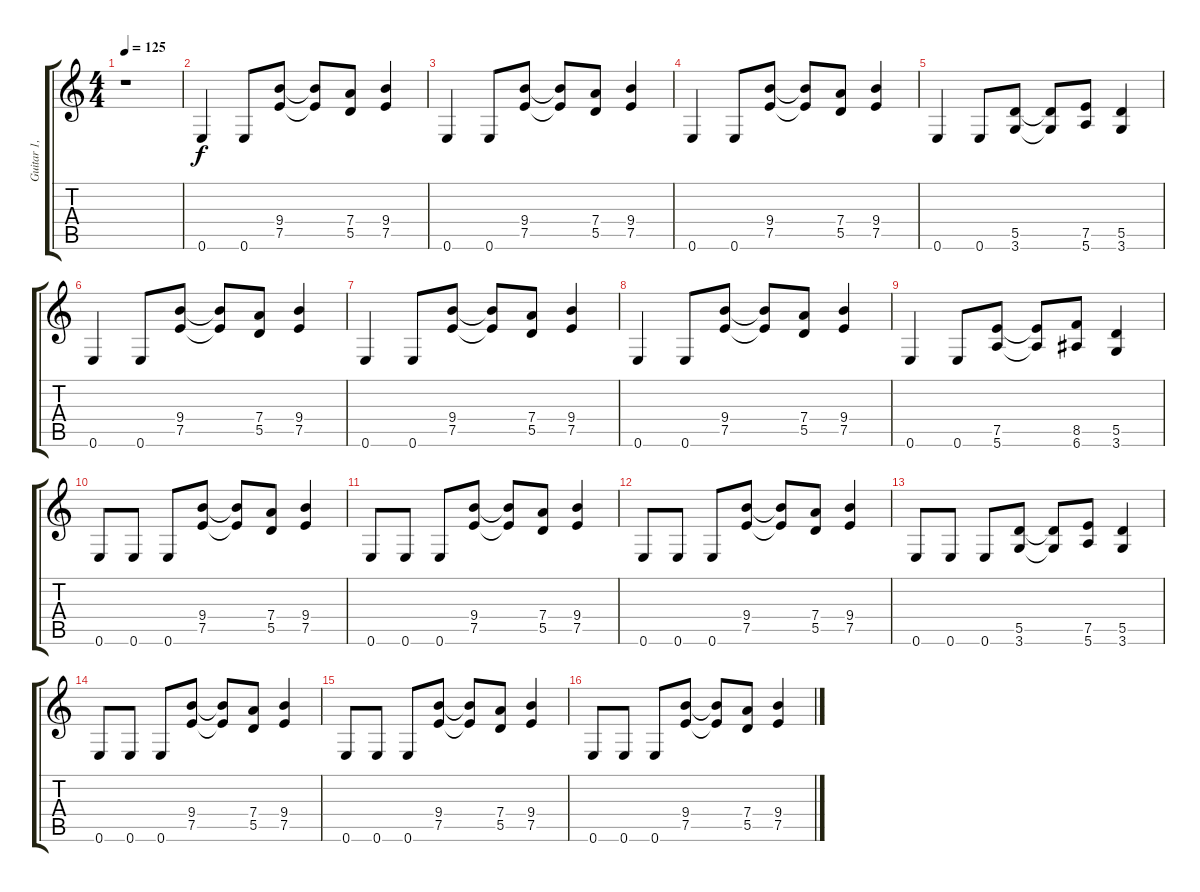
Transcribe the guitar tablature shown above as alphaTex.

\track ("Guitar 1, Dime" "Guitar 1, ") {instrument overdrivenguitar}
\staff {score tabs}
\tuning (E4 B3 G3 D3 A2 E2) {hide}
\ts (4 4)
\tempo 125
\tempo 250
\tempo 125
\clef g2
\ks c
r.1{dy f instrument overdrivenguitar} |
0.6.4 0.6.8 (9.4 7.5).8 (9.4{t} 7.5{t}).8 (7.4 5.5).8 (9.4 7.5).4 |
0.6.4 0.6.8 (9.4 7.5).8 (9.4{t} 7.5{t}).8 (7.4 5.5).8 (9.4 7.5).4 |
0.6.4 0.6.8 (9.4 7.5).8 (9.4{t} 7.5{t}).8 (7.4 5.5).8 (9.4 7.5).4 |
0.6.4 0.6.8 (5.5 3.6).8 (5.5{t} 3.6{t}).8 (7.5 5.6).8 (5.5 3.6).4 |
0.6.4 0.6.8 (9.4 7.5).8 (9.4{t} 7.5{t}).8 (7.4 5.5).8 (9.4 7.5).4 |
0.6.4 0.6.8 (9.4 7.5).8 (9.4{t} 7.5{t}).8 (7.4 5.5).8 (9.4 7.5).4 |
0.6.4 0.6.8 (9.4 7.5).8 (9.4{t} 7.5{t}).8 (7.4 5.5).8 (9.4 7.5).4 |
0.6.4 0.6.8 (7.5 5.6).8 (7.5{t} 5.6{t}).8 (8.5 6.6).8 (5.5 3.6).4 |
0.6.8 0.6.8 0.6.8 (9.4 7.5).8 (9.4{t} 7.5{t}).8 (7.4 5.5).8 (9.4 7.5).4 |
0.6.8 0.6.8 0.6.8 (9.4 7.5).8 (9.4{t} 7.5{t}).8 (7.4 5.5).8 (9.4 7.5).4 |
0.6.8 0.6.8 0.6.8 (9.4 7.5).8 (9.4{t} 7.5{t}).8 (7.4 5.5).8 (9.4 7.5).4 |
0.6.8 0.6.8 0.6.8 (5.5 3.6).8 (5.5{t} 3.6{t}).8 (7.5 5.6).8 (5.5 3.6).4 |
0.6.8 0.6.8 0.6.8 (9.4 7.5).8 (9.4{t} 7.5{t}).8 (7.4 5.5).8 (9.4 7.5).4 |
0.6.8 0.6.8 0.6.8 (9.4 7.5).8 (9.4{t} 7.5{t}).8 (7.4 5.5).8 (9.4 7.5).4 |
0.6.8 0.6.8 0.6.8 (9.4 7.5).8 (9.4{t} 7.5{t}).8 (7.4 5.5).8 (9.4 7.5).4
